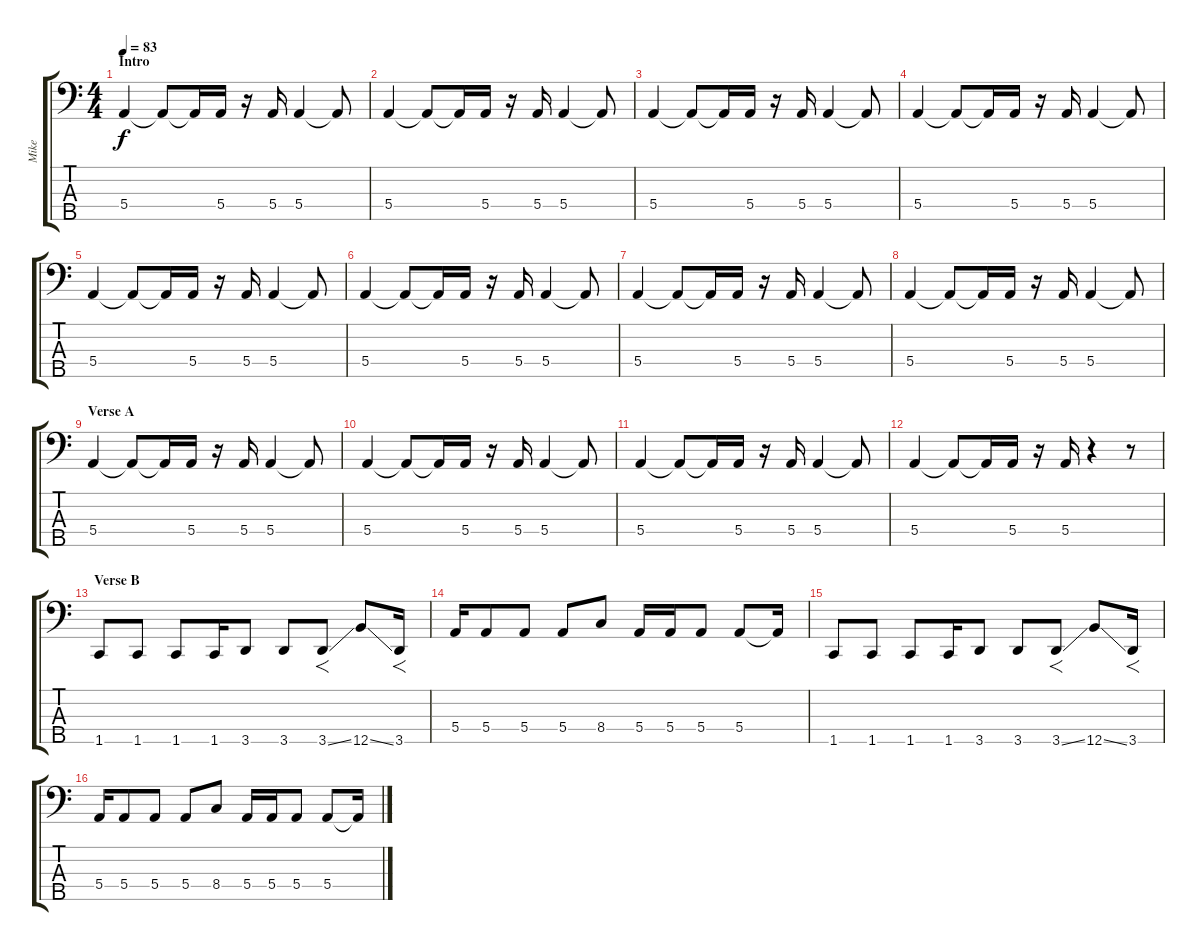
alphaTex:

\track ("Mike" "Mike") {instrument electricbassfinger}
\staff {score tabs}
\tuning (G2 D2 A1 E1 B0) {hide}
\ts (4 4)
\section ("" "Intro")
\tempo 83
\clef f4
\ks c
5.4.4{dy f instrument electricbassfinger} 5.4{t}.8 5.4{t}.16 5.4.16 r.16 5.4.16 5.4.4 5.4{t}.8 |
5.4.4 5.4{t}.8 5.4{t}.16 5.4.16 r.16 5.4.16 5.4.4 5.4{t}.8 |
5.4.4 5.4{t}.8 5.4{t}.16 5.4.16 r.16 5.4.16 5.4.4 5.4{t}.8 |
5.4.4 5.4{t}.8 5.4{t}.16 5.4.16 r.16 5.4.16 5.4.4 5.4{t}.8 |
5.4.4 5.4{t}.8 5.4{t}.16 5.4.16 r.16 5.4.16 5.4.4 5.4{t}.8 |
5.4.4 5.4{t}.8 5.4{t}.16 5.4.16 r.16 5.4.16 5.4.4 5.4{t}.8 |
5.4.4 5.4{t}.8 5.4{t}.16 5.4.16 r.16 5.4.16 5.4.4 5.4{t}.8 |
5.4.4 5.4{t}.8 5.4{t}.16 5.4.16 r.16 5.4.16 5.4.4 5.4{t}.8 |
\section ("" "Verse A")
5.4.4 5.4{t}.8 5.4{t}.16 5.4.16 r.16 5.4.16 5.4.4 5.4{t}.8 |
5.4.4 5.4{t}.8 5.4{t}.16 5.4.16 r.16 5.4.16 5.4.4 5.4{t}.8 |
5.4.4 5.4{t}.8 5.4{t}.16 5.4.16 r.16 5.4.16 5.4.4 5.4{t}.8 |
5.4.4 5.4{t}.8 5.4{t}.16 5.4.16 r.16 5.4.16 r.4 r.8 |
\section ("" "Verse B")
1.5.8 1.5.8 1.5.8 1.5.16 3.5.8 3.5.8 3.5{ss}.8{f} 12.5{ss}.8 3.5.16{f} |
5.4.16 5.4.8 5.4.8 5.4.8 8.4.8 5.4.16 5.4.16 5.4.8 5.4.8 5.4{t}.16 |
1.5.8 1.5.8 1.5.8 1.5.16 3.5.8 3.5.8 3.5{ss}.8{f} 12.5{ss}.8 3.5.16{f} |
5.4.16 5.4.8 5.4.8 5.4.8 8.4.8 5.4.16 5.4.16 5.4.8 5.4.8 5.4{t}.16
